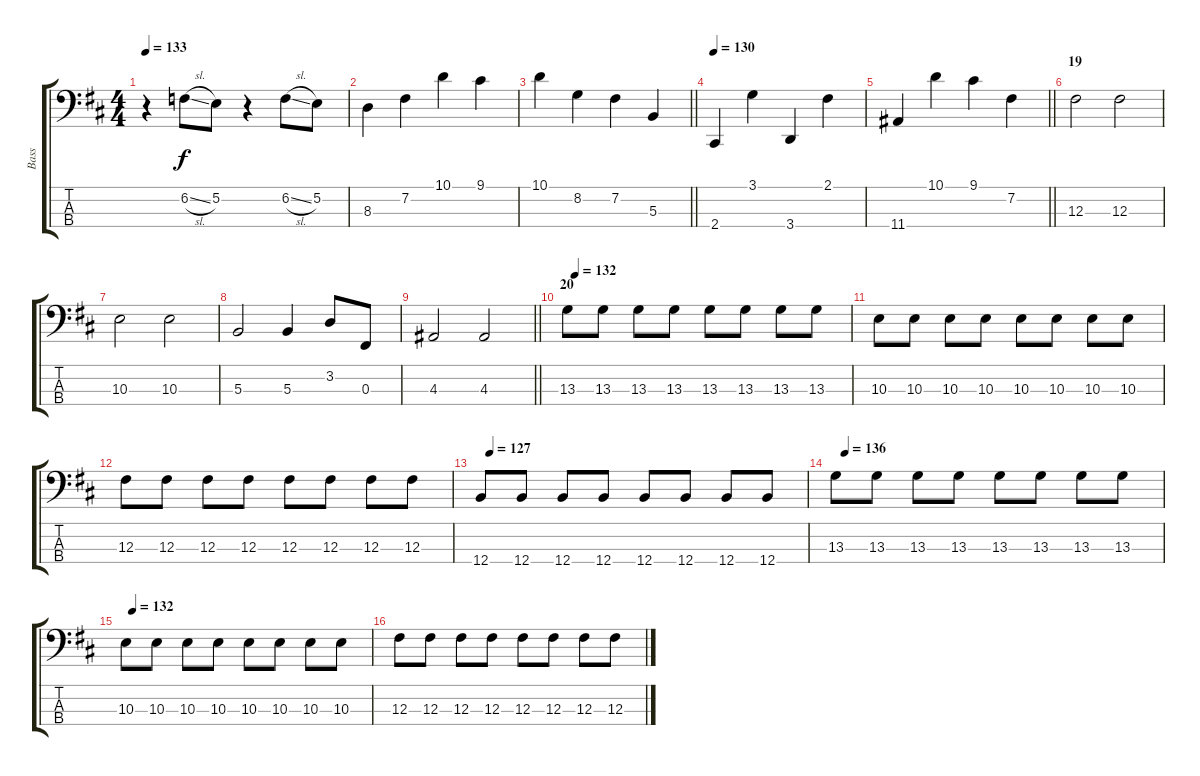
\track ("Bass" "Bass") {instrument electricbassfinger}
\staff {score tabs}
\tuning (E2 B1 Gb1 B0) {hide}
\ts (4 4)
\tempo 133
\clef f4
\ks bminor
r.4{dy f instrument slapbass1} 6.2{sl}.8 5.2.8 r.4 6.2{sl}.8 5.2.8 |
8.3.4{instrument electricbassfinger} 7.2.4 10.1.4 9.1.4 |
\barLineRight lightlight
10.1.4 8.2.4 7.2.4 5.3.4 |
\section ("" "")
\tempo 130
2.4.4 3.1.4 3.4.4 2.1.4 |
\barLineRight lightlight
11.4.4 10.1.4 9.1.4 7.2.4 |
\section ("" "19")
12.3.2 12.3.2 |
10.3.2 10.3.2 |
5.3.2 5.3.4 3.2.8 0.3.8 |
\barLineRight lightlight
4.3.2 4.3.2 |
\section ("" "20")
\tempo (132 0.03125)
13.3.8 13.3.8 13.3.8 13.3.8 13.3.8 13.3.8 13.3.8 13.3.8 |
10.3.8 10.3.8 10.3.8 10.3.8 10.3.8 10.3.8 10.3.8 10.3.8 |
12.3.8 12.3.8 12.3.8 12.3.8 12.3.8 12.3.8 12.3.8 12.3.8 |
\tempo (127 0.03125)
12.4.8 12.4.8 12.4.8 12.4.8 12.4.8 12.4.8 12.4.8 12.4.8 |
\tempo (136 0.03125)
13.3.8 13.3.8 13.3.8 13.3.8 13.3.8 13.3.8 13.3.8 13.3.8 |
\tempo (132 0.03125)
10.3.8 10.3.8 10.3.8 10.3.8 10.3.8 10.3.8 10.3.8 10.3.8 |
12.3.8 12.3.8 12.3.8 12.3.8 12.3.8 12.3.8 12.3.8 12.3.8
